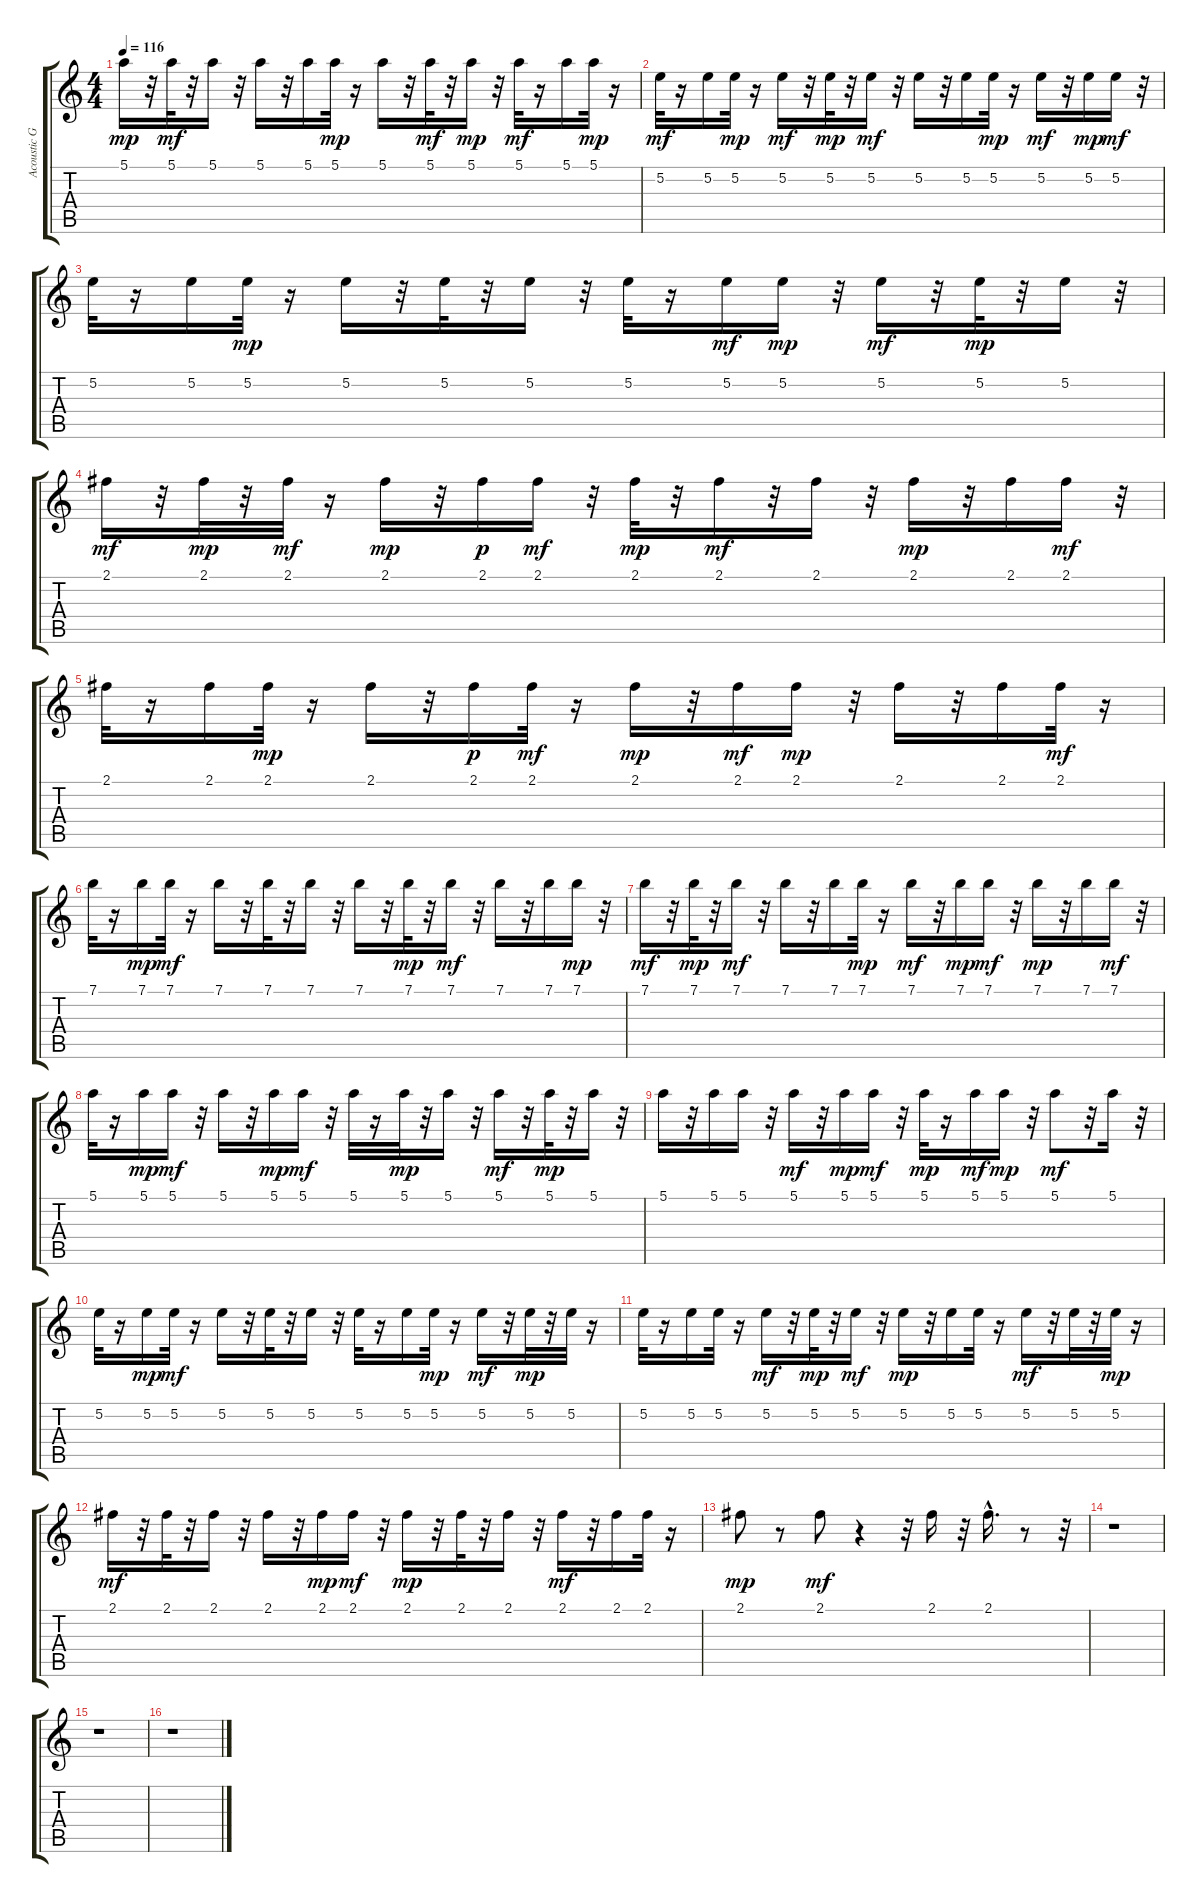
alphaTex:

\track ("Acoustic Guitar" "Acoustic G") {instrument acousticguitarsteel}
\staff {score tabs}
\tuning (E4 B3 G3 D3 A2 E2) {hide}
\ts (4 4)
\tempo 116
\clef g2
\ks c
5.1.16{dy mp} r.32 5.1.32{dy mf} r.32 5.1.16 r.32 5.1.16 r.32 5.1.16 5.1.32{dy mp} r.16 5.1.16 r.32 5.1.32{dy mf} r.32 5.1.16{dy mp} r.32 5.1.32{dy mf} r.16 5.1.16 5.1.32{dy mp} r.16 |
5.2.32{dy mf} r.16 5.2.16 5.2.32{dy mp} r.16 5.2.16{dy mf} r.32 5.2.32{dy mp} r.32 5.2.16{dy mf} r.32 5.2.16 r.32 5.2.16 5.2.32{dy mp} r.16 5.2.16{dy mf} r.32 5.2.16{dy mp} 5.2.16{dy mf} r.32 |
5.2.32 r.16 5.2.16 5.2.32{dy mp} r.16 5.2.16 r.32 5.2.32 r.32 5.2.16 r.32 5.2.32 r.16 5.2.16{dy mf} 5.2.16{dy mp} r.32 5.2.16{dy mf} r.32 5.2.32{dy mp} r.32 5.2.16 r.32 |
2.1.16{dy mf} r.32 2.1.32{dy mp} r.32 2.1.32{dy mf} r.16 2.1.16{dy mp} r.32 2.1.16{dy p} 2.1.16{dy mf} r.32 2.1.32{dy mp} r.32 2.1.16{dy mf} r.32 2.1.16 r.32 2.1.16{dy mp} r.32 2.1.16 2.1.16{dy mf} r.32 |
2.1.32 r.16 2.1.16 2.1.32{dy mp} r.16 2.1.16 r.32 2.1.16{dy p} 2.1.32{dy mf} r.16 2.1.16{dy mp} r.32 2.1.16{dy mf} 2.1.16{dy mp} r.32 2.1.16 r.32 2.1.16 2.1.32{dy mf} r.16 |
7.1.32 r.16 7.1.16{dy mp} 7.1.32{dy mf} r.16 7.1.16 r.32 7.1.32 r.32 7.1.16 r.32 7.1.16 r.32 7.1.32{dy mp} r.32 7.1.16{dy mf} r.32 7.1.16 r.32 7.1.16 7.1.16{dy mp} r.32 |
7.1.16{dy mf} r.32 7.1.32{dy mp} r.32 7.1.16{dy mf} r.32 7.1.16 r.32 7.1.16 7.1.32{dy mp} r.16 7.1.16{dy mf} r.32 7.1.16{dy mp} 7.1.16{dy mf} r.32 7.1.16{dy mp} r.32 7.1.16 7.1.16{dy mf} r.32 |
5.1.32 r.16 5.1.16{dy mp} 5.1.16{dy mf} r.32 5.1.16 r.32 5.1.16{dy mp} 5.1.16{dy mf} r.32 5.1.32 r.16 5.1.32{dy mp} r.32 5.1.16 r.32 5.1.16{dy mf} r.32 5.1.32{dy mp} r.32 5.1.16 r.32 |
5.1.16 r.32 5.1.16 5.1.16 r.32 5.1.16{dy mf} r.32 5.1.16{dy mp} 5.1.16{dy mf} r.32 5.1.32{dy mp} r.16 5.1.16{dy mf} 5.1.16{dy mp} r.32 5.1.8{dy mf} r.32 5.1.16 r.32 |
5.2.32 r.16 5.2.16{dy mp} 5.2.32{dy mf} r.16 5.2.16 r.32 5.2.32 r.32 5.2.16 r.32 5.2.32 r.16 5.2.16 5.2.32{dy mp} r.16 5.2.16{dy mf} r.32 5.2.32{dy mp} r.32 5.2.32 r.16 |
5.2.32 r.16 5.2.16 5.2.32 r.16 5.2.16{dy mf} r.32 5.2.32{dy mp} r.32 5.2.16{dy mf} r.32 5.2.16{dy mp} r.32 5.2.16 5.2.32 r.16 5.2.16{dy mf} r.32 5.2.32 r.32 5.2.32{dy mp} r.16 |
2.1.16{dy mf} r.32 2.1.32 r.32 2.1.16 r.32 2.1.16 r.32 2.1.16{dy mp} 2.1.16{dy mf} r.32 2.1.16{dy mp} r.32 2.1.32 r.32 2.1.16 r.32 2.1.16{dy mf} r.32 2.1.16 2.1.32 r.16 |
2.1.8{dy mp} r.8 2.1.8{dy mf} r.4 r.32 2.1.16 r.32 2.1{hac}.16{d} r.8 r.32 |
r.1 |
r.1 |
r.1
